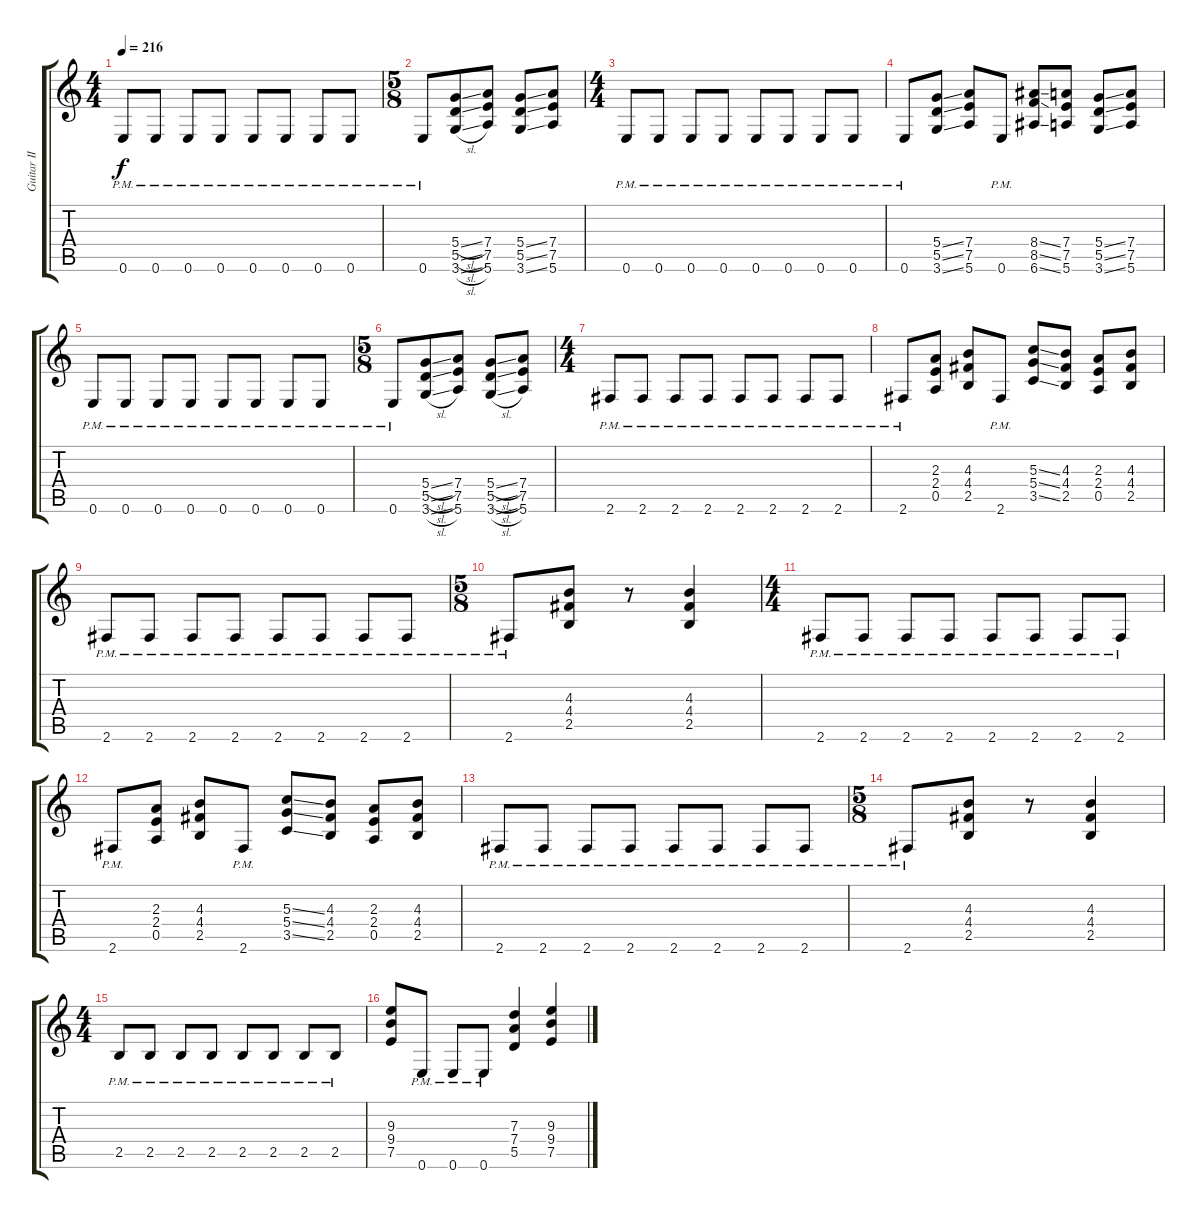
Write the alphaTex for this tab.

\track ("Guitar II" "Guitar II") {instrument distortionguitar}
\staff {score tabs}
\tuning (E4 B3 G3 D3 A2 E2) {hide}
\ts (4 4)
\tempo 216
\clef g2
\ks c
0.6{pm}.8{dy f} 0.6{pm}.8 0.6{pm}.8 0.6{pm}.8 0.6{pm}.8 0.6{pm}.8 0.6{pm}.8 0.6{pm}.8 |
\ts (5 8)
0.6{pm}.8 (5.4{sl} 5.5{sl} 3.6{sl}).8 (7.4 7.5 5.6).8 (5.4{ss} 5.5{ss} 3.6{ss}).8 (7.4 7.5 5.6).8 |
\ts (4 4)
0.6{pm}.8 0.6{pm}.8 0.6{pm}.8 0.6{pm}.8 0.6{pm}.8 0.6{pm}.8 0.6{pm}.8 0.6{pm}.8 |
0.6{pm}.8 (5.4{ss} 5.5{ss} 3.6{ss}).8 (7.4 7.5 5.6).8 0.6{pm}.8 (8.4{ss} 8.5{ss} 6.6{ss}).8 (7.4 7.5 5.6).8 (5.4{ss} 5.5{ss} 3.6{ss}).8 (7.4 7.5 5.6).8 |
0.6{pm}.8 0.6{pm}.8 0.6{pm}.8 0.6{pm}.8 0.6{pm}.8 0.6{pm}.8 0.6{pm}.8 0.6{pm}.8 |
\ts (5 8)
0.6{pm}.8 (5.4{sl} 5.5{sl} 3.6{sl}).8 (7.4 7.5 5.6).8 (5.4{sl} 5.5{sl} 3.6{sl}).8 (7.4 7.5 5.6).8 |
\ts (4 4)
2.6{pm}.8 2.6{pm}.8 2.6{pm}.8 2.6{pm}.8 2.6{pm}.8 2.6{pm}.8 2.6{pm}.8 2.6{pm}.8 |
2.6{pm}.8 (2.3 2.4 0.5).8 (4.3 4.4 2.5).8 2.6{pm}.8 (5.3{ss} 5.4{ss} 3.5{ss}).8 (4.3 4.4 2.5).8 (2.3 2.4 0.5).8 (4.3 4.4 2.5).8 |
2.6{pm}.8 2.6{pm}.8 2.6{pm}.8 2.6{pm}.8 2.6{pm}.8 2.6{pm}.8 2.6{pm}.8 2.6{pm}.8 |
\ts (5 8)
2.6{pm}.8 (4.3 4.4 2.5).8 r.8 (4.3 4.4 2.5).4 |
\ts (4 4)
2.6{pm}.8 2.6{pm}.8 2.6{pm}.8 2.6{pm}.8 2.6{pm}.8 2.6{pm}.8 2.6{pm}.8 2.6{pm}.8 |
2.6{pm}.8 (2.3 2.4 0.5).8 (4.3 4.4 2.5).8 2.6{pm}.8 (5.3{ss} 5.4{ss} 3.5{ss}).8 (4.3 4.4 2.5).8 (2.3 2.4 0.5).8 (4.3 4.4 2.5).8 |
2.6{pm}.8 2.6{pm}.8 2.6{pm}.8 2.6{pm}.8 2.6{pm}.8 2.6{pm}.8 2.6{pm}.8 2.6{pm}.8 |
\ts (5 8)
2.6{pm}.8 (4.3 4.4 2.5).8 r.8 (4.3 4.4 2.5).4 |
\ts (4 4)
2.5{pm}.8 2.5{pm}.8 2.5{pm}.8 2.5{pm}.8 2.5{pm}.8 2.5{pm}.8 2.5{pm}.8 2.5{pm}.8 |
(9.3 9.4 7.5).8 0.6{pm}.8 0.6{pm}.8 0.6{pm}.8 (7.3 7.4 5.5).4 (9.3 9.4 7.5).4
